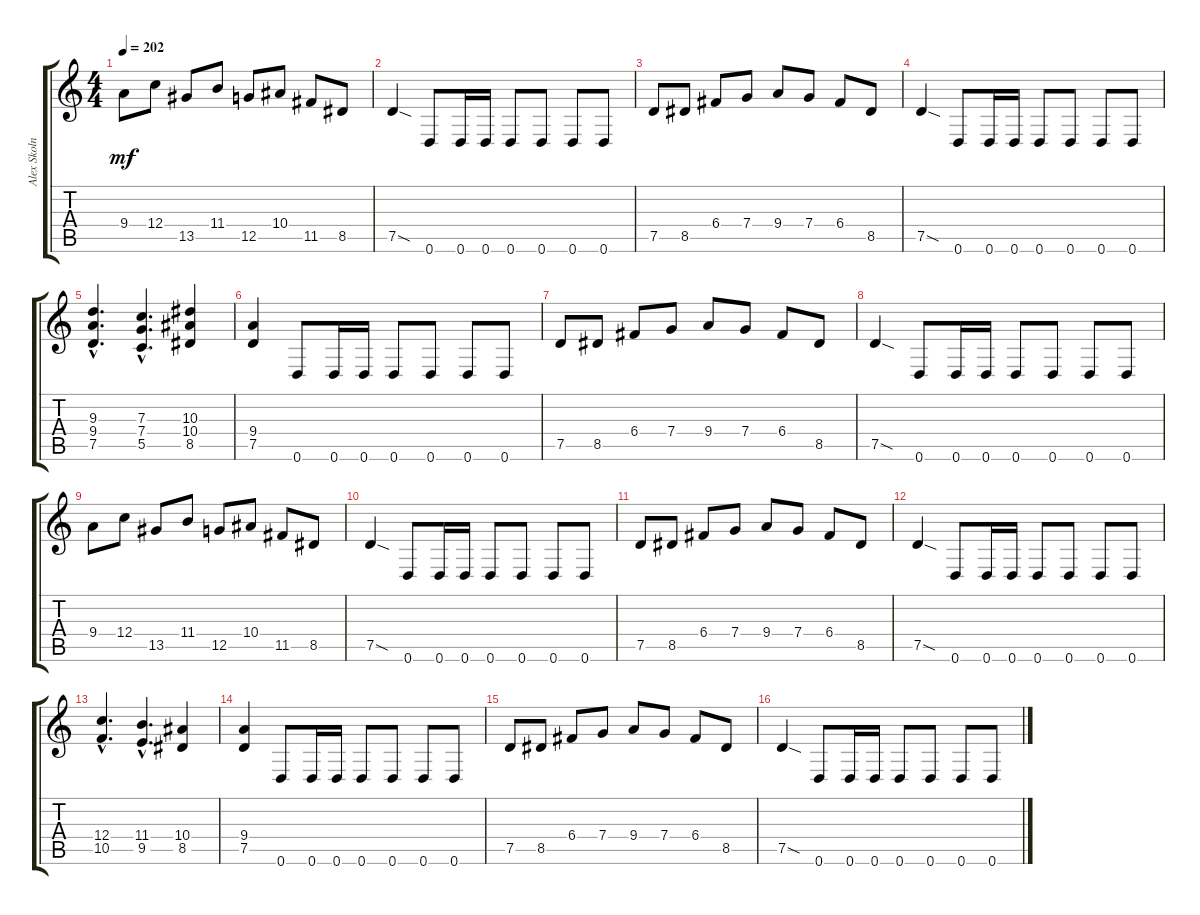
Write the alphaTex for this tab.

\track ("Alex Skolnick" "Alex Skoln") {instrument distortionguitar}
\staff {score tabs}
\tuning (D4 A3 F3 C3 G2 D2) {hide}
\ts (4 4)
\tempo 202
\clef g2
\ks c
9.4.8{dy mf} 12.4.8 13.5.8 11.4.8 12.5.8 10.4.8 11.5.8 8.5.8 |
7.5{sod}.4 0.6.8 0.6.16 0.6.16 0.6.8 0.6.8 0.6.8 0.6.8 |
7.5.8 8.5.8 6.4.8 7.4.8 9.4.8 7.4.8 6.4.8 8.5.8 |
7.5{sod}.4 0.6.8 0.6.16 0.6.16 0.6.8 0.6.8 0.6.8 0.6.8 |
(9.3{hac} 9.4{hac} 7.5{hac}).4{d} (7.3{hac} 7.4{hac} 5.5{hac}).4{d} (10.3 10.4 8.5).4 |
(9.4 7.5).4 0.6.8 0.6.16 0.6.16 0.6.8 0.6.8 0.6.8 0.6.8 |
7.5.8 8.5.8 6.4.8 7.4.8 9.4.8 7.4.8 6.4.8 8.5.8 |
7.5{sod}.4 0.6.8 0.6.16 0.6.16 0.6.8 0.6.8 0.6.8 0.6.8 |
9.4.8 12.4.8 13.5.8 11.4.8 12.5.8 10.4.8 11.5.8 8.5.8 |
7.5{sod}.4 0.6.8 0.6.16 0.6.16 0.6.8 0.6.8 0.6.8 0.6.8 |
7.5.8 8.5.8 6.4.8 7.4.8 9.4.8 7.4.8 6.4.8 8.5.8 |
7.5{sod}.4 0.6.8 0.6.16 0.6.16 0.6.8 0.6.8 0.6.8 0.6.8 |
(12.4{hac} 10.5{hac}).4{d} (11.4{hac} 9.5{hac}).4{d} (10.4 8.5).4 |
(9.4 7.5).4 0.6.8 0.6.16 0.6.16 0.6.8 0.6.8 0.6.8 0.6.8 |
7.5.8 8.5.8 6.4.8 7.4.8 9.4.8 7.4.8 6.4.8 8.5.8 |
7.5{sod}.4 0.6.8 0.6.16 0.6.16 0.6.8 0.6.8 0.6.8 0.6.8
